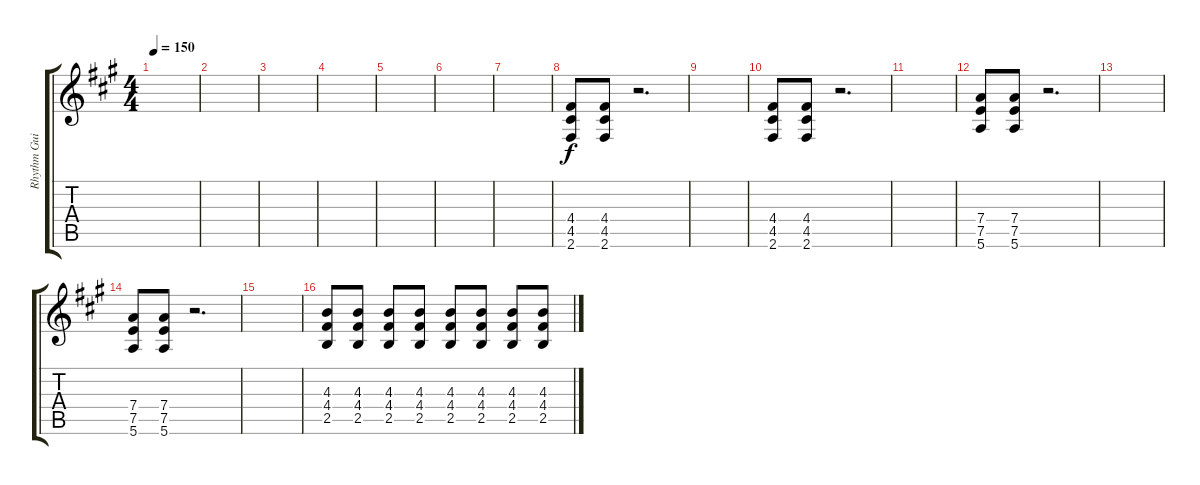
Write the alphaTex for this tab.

\track ("Rhythm Guitar-- Shawn Harris" "Rhythm Gui") {instrument distortionguitar}
\staff {score tabs}
\tuning (E4 B3 G3 D3 A2 E2) {hide}
\ts (4 4)
\tempo 150
\clef g2
\ks a
|
|
|
|
|
|
|
(4.4 4.5 2.6).8 (4.4 4.5 2.6).8 r.2{d} |
|
(4.4 4.5 2.6).8 (4.4 4.5 2.6).8 r.2{d} |
|
(7.4 7.5 5.6).8 (7.4 7.5 5.6).8 r.2{d} |
|
(7.4 7.5 5.6).8 (7.4 7.5 5.6).8 r.2{d} |
|
(4.3 4.4 2.5).8 (4.3 4.4 2.5).8 (4.3 4.4 2.5).8 (4.3 4.4 2.5).8 (4.3 4.4 2.5).8 (4.3 4.4 2.5).8 (4.3 4.4 2.5).8 (4.3 4.4 2.5).8
